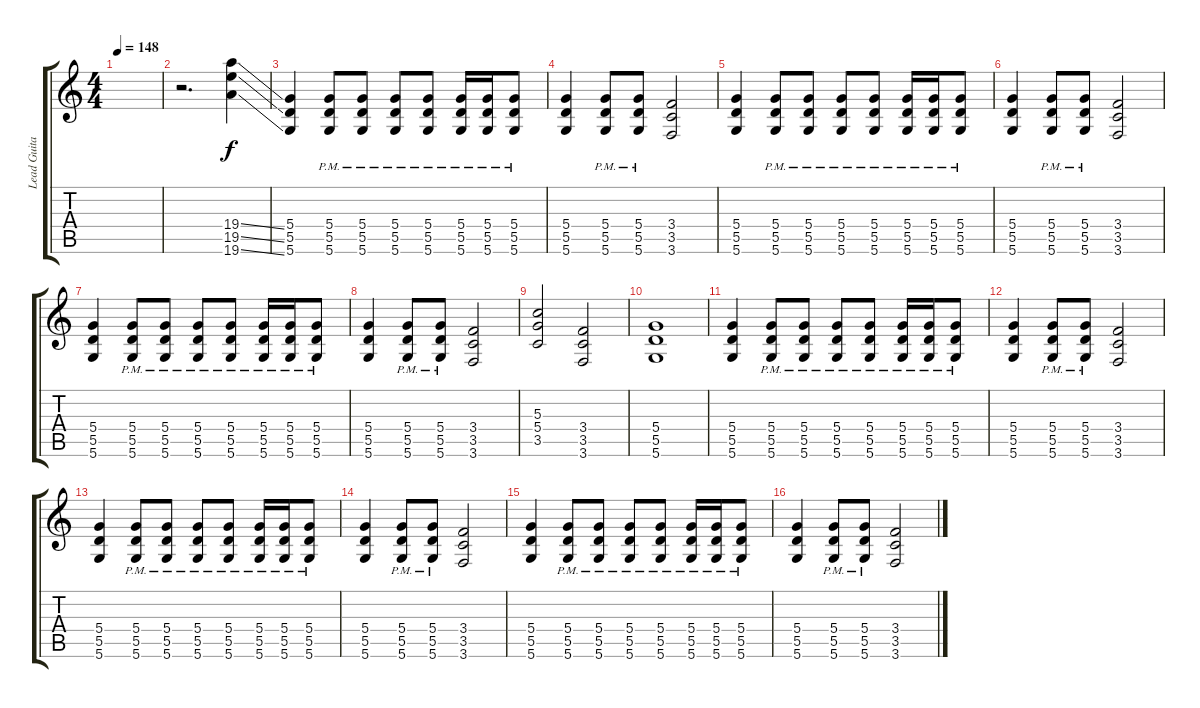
\track ("Lead Guitar" "Lead Guita") {instrument overdrivenguitar}
\staff {score tabs}
\tuning (E4 B3 G3 D3 A2 D2) {hide}
\ts (4 4)
\tempo 148
\clef g2
\ks c
|
r.2{d} (19.4{ss} 19.5{ss} 19.6{ss}).4 |
(5.4 5.5 5.6).4 (5.4{pm} 5.5{pm} 5.6{pm}).8 (5.4{pm} 5.5{pm} 5.6{pm}).8 (5.4{pm} 5.5{pm} 5.6{pm}).8 (5.4{pm} 5.5{pm} 5.6{pm}).8 (5.4{pm} 5.5{pm} 5.6{pm}).16 (5.4{pm} 5.5{pm} 5.6{pm}).16 (5.4{pm} 5.5{pm} 5.6{pm}).8 |
(5.4 5.5 5.6).4 (5.4{pm} 5.5{pm} 5.6{pm}).8 (5.4{pm} 5.5{pm} 5.6{pm}).8 (3.4 3.5 3.6).2 |
(5.4 5.5 5.6).4 (5.4{pm} 5.5{pm} 5.6{pm}).8 (5.4{pm} 5.5{pm} 5.6{pm}).8 (5.4{pm} 5.5{pm} 5.6{pm}).8 (5.4{pm} 5.5{pm} 5.6{pm}).8 (5.4{pm} 5.5{pm} 5.6{pm}).16 (5.4{pm} 5.5{pm} 5.6{pm}).16 (5.4{pm} 5.5{pm} 5.6{pm}).8 |
(5.4 5.5 5.6).4 (5.4{pm} 5.5{pm} 5.6{pm}).8 (5.4{pm} 5.5{pm} 5.6{pm}).8 (3.4 3.5 3.6).2 |
(5.4 5.5 5.6).4 (5.4{pm} 5.5{pm} 5.6{pm}).8 (5.4{pm} 5.5{pm} 5.6{pm}).8 (5.4{pm} 5.5{pm} 5.6{pm}).8 (5.4{pm} 5.5{pm} 5.6{pm}).8 (5.4{pm} 5.5{pm} 5.6{pm}).16 (5.4{pm} 5.5{pm} 5.6{pm}).16 (5.4{pm} 5.5{pm} 5.6{pm}).8 |
(5.4 5.5 5.6).4 (5.4{pm} 5.5{pm} 5.6{pm}).8 (5.4{pm} 5.5{pm} 5.6{pm}).8 (3.4 3.5 3.6).2 |
(5.3 5.4 3.5).2 (3.4 3.5 3.6).2 |
(5.4 5.5 5.6).1 |
(5.4 5.5 5.6).4 (5.4{pm} 5.5{pm} 5.6{pm}).8 (5.4{pm} 5.5{pm} 5.6{pm}).8 (5.4{pm} 5.5{pm} 5.6{pm}).8 (5.4{pm} 5.5{pm} 5.6{pm}).8 (5.4{pm} 5.5{pm} 5.6{pm}).16 (5.4{pm} 5.5{pm} 5.6{pm}).16 (5.4{pm} 5.5{pm} 5.6{pm}).8 |
(5.4 5.5 5.6).4 (5.4{pm} 5.5{pm} 5.6{pm}).8 (5.4{pm} 5.5{pm} 5.6{pm}).8 (3.4 3.5 3.6).2 |
(5.4 5.5 5.6).4 (5.4{pm} 5.5{pm} 5.6{pm}).8 (5.4{pm} 5.5{pm} 5.6{pm}).8 (5.4{pm} 5.5{pm} 5.6{pm}).8 (5.4{pm} 5.5{pm} 5.6{pm}).8 (5.4{pm} 5.5{pm} 5.6{pm}).16 (5.4{pm} 5.5{pm} 5.6{pm}).16 (5.4{pm} 5.5{pm} 5.6{pm}).8 |
(5.4 5.5 5.6).4 (5.4{pm} 5.5{pm} 5.6{pm}).8 (5.4{pm} 5.5{pm} 5.6{pm}).8 (3.4 3.5 3.6).2 |
(5.4 5.5 5.6).4 (5.4{pm} 5.5{pm} 5.6{pm}).8 (5.4{pm} 5.5{pm} 5.6{pm}).8 (5.4{pm} 5.5{pm} 5.6{pm}).8 (5.4{pm} 5.5{pm} 5.6{pm}).8 (5.4{pm} 5.5{pm} 5.6{pm}).16 (5.4{pm} 5.5{pm} 5.6{pm}).16 (5.4{pm} 5.5{pm} 5.6{pm}).8 |
(5.4 5.5 5.6).4 (5.4{pm} 5.5{pm} 5.6{pm}).8 (5.4{pm} 5.5{pm} 5.6{pm}).8 (3.4 3.5 3.6).2
